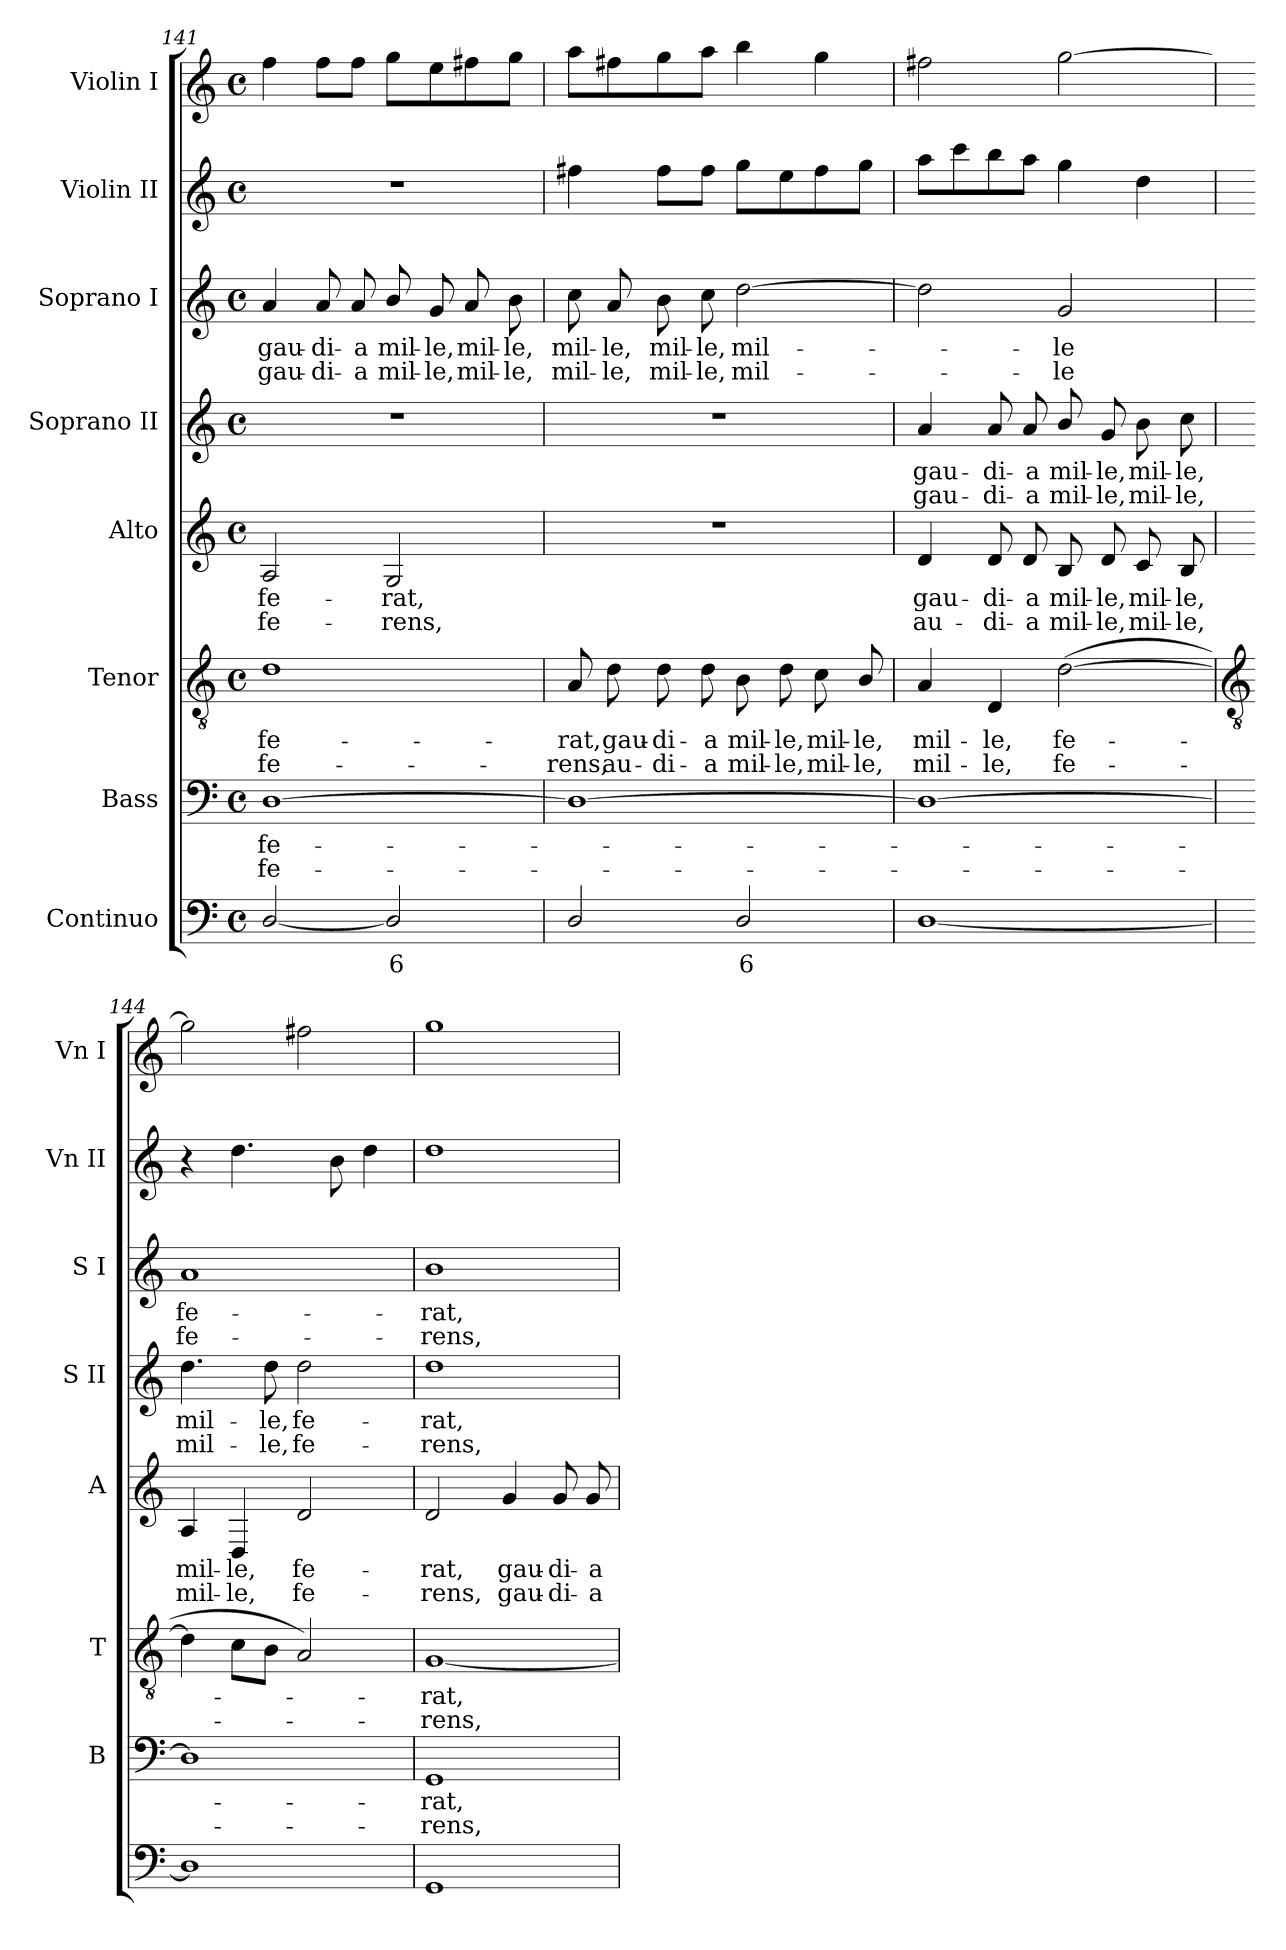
**kern	**text	**kern	**text	**text	**kern	**text	**text	**kern	**text	**text	**kern	**text	**text	**kern	**text	**text	**kern	**kern
*part8	*part8	*part7	*part7	*part7	*part6	*part6	*part6	*part5	*part5	*part5	*part4	*part4	*part4	*part3	*part3	*part3	*part2	*part1
*staff8	*staff8	*staff7	*staff7	*staff7	*staff6	*staff6	*staff6	*staff5	*staff5	*staff5	*staff4	*staff4	*staff4	*staff3	*staff3	*staff3	*staff2	*staff1
*I"Continuo	*	*I"Bass	*	*	*I"Tenor	*	*	*I"Alto	*	*	*I"Soprano II	*	*	*I"Soprano I	*	*	*I"Violin II	*I"Violin I
*	*	*I'B	*	*	*I'T	*	*	*I'A	*	*	*I'S II	*	*	*I'S I	*	*	*I'Vn II	*I'Vn I
*clefF4	*	*clefF4	*	*	*clefGv2	*	*	*clefG2	*	*	*clefG2	*	*	*clefG2	*	*	*clefG2	*clefG2
*k[]	*	*k[]	*	*	*k[]	*	*	*k[]	*	*	*k[]	*	*	*k[]	*	*	*k[]	*k[]
*C:	*	*C:	*	*	*C:	*	*	*C:	*	*	*C:	*	*	*C:	*	*	*C:	*C:
*M4/4	*	*M4/4	*	*	*M4/4	*	*	*M4/4	*	*	*M4/4	*	*	*M4/4	*	*	*M4/4	*M4/4
*met(c)	*	*met(c)	*	*	*met(c)	*	*	*met(c)	*	*	*met(c)	*	*	*met(c)	*	*	*met(c)	*met(c)
=141	=141	=141	=141	=141	=141	=141	=141	=141	=141	=141	=141	=141	=141	=141	=141	=141	=141	=141
!	!	!	!LO:LY:b	!LO:LY:b	!	!LO:LY:b	!LO:LY:b	!	!LO:LY:b	!LO:LY:b	!	!	!	!	!LO:LY:b	!LO:LY:b	!	!
[2D/	.	[1D	fe-	fe-	1d	fe-	-fe-	2A	fe-	-fe-	1r	.	.	4a	gau-	-gau-	1r	4ff
!	!	!	!	!	!	!	!	!	!	!	!	!	!	!	!LO:LY:b	!LO:LY:b	!	!
.	.	.	.	.	.	.	.	.	.	.	.	.	.	8a	-di-	-di-	.	8ffL
!	!	!	!	!	!	!	!	!	!	!	!	!	!	!	!LO:LY:b	!LO:LY:b	!	!
.	.	.	.	.	.	.	.	.	.	.	.	.	.	8a	-a	a	.	8ffJ
!	!LO:LY:b	!	!	!	!	!	!	!	!LO:LY:b	!LO:LY:b	!	!	!	!	!LO:LY:b	!LO:LY:b	!	!
2D/]	6	.	.	.	.	.	.	2G	-rat,	rens,	.	.	.	8b/	mil-	-mil-	.	8ggL
!	!	!	!	!	!	!	!	!	!	!	!	!	!	!	!LO:LY:b	!LO:LY:b	!	!
.	.	.	.	.	.	.	.	.	.	.	.	.	.	8g	-le,	le,	.	8ee
!	!	!	!	!	!	!	!	!	!	!	!	!	!	!	!LO:LY:b	!LO:LY:b	!	!
.	.	.	.	.	.	.	.	.	.	.	.	.	.	8a	mil-	-mil-	.	8ff#X
!	!	!	!	!	!	!	!	!	!	!	!	!	!	!	!LO:LY:b	!LO:LY:b	!	!
.	.	.	.	.	.	.	.	.	.	.	.	.	.	8b	-le,	le,	.	8ggJ
=142	=142	=142	=142	=142	=142	=142	=142	=142	=142	=142	=142	=142	=142	=142	=142	=142	=142	=142
!	!	!	!	!	!	!LO:LY:b	!LO:LY:b	!	!	!	!	!	!	!	!LO:LY:b	!LO:LY:b	!	!
2D/	.	1D_	.	.	8A	-rat,	rens,	1r	.	.	1r	.	.	8cc	mil-	-mil-	4ff#X	8aaL
!	!	!	!	!	!	!LO:LY:b	!LO:LY:b	!	!	!	!	!	!	!	!LO:LY:b	!LO:LY:b	!	!
.	.	.	.	.	8d	gau-	-au-	.	.	.	.	.	.	8a	-le,	le,	.	8ff#X
!	!	!	!	!	!	!LO:LY:b	!LO:LY:b	!	!	!	!	!	!	!	!LO:LY:b	!LO:LY:b	!	!
.	.	.	.	.	8d	-di-	-di-	.	.	.	.	.	.	8b	mil-	-mil-	8ff#L	8gg
!	!	!	!	!	!	!LO:LY:b	!LO:LY:b	!	!	!	!	!	!	!	!LO:LY:b	!LO:LY:b	!	!
.	.	.	.	.	8d	-a	a	.	.	.	.	.	.	8cc	-le,	le,	8ff#J	8aaJ
!	!LO:LY:b	!	!	!	!	!LO:LY:b	!LO:LY:b	!	!	!	!	!	!	!	!LO:LY:b	!LO:LY:b	!	!
2D/	6	.	.	.	8B	mil-	-mil-	.	.	.	.	.	.	[2dd	mil-	mil-	8ggL	4bb
!	!	!	!	!	!	!LO:LY:b	!LO:LY:b	!	!	!	!	!	!	!	!	!	!	!
.	.	.	.	.	8d	-le,	le,	.	.	.	.	.	.	.	.	.	8ee	.
!	!	!	!	!	!	!LO:LY:b	!LO:LY:b	!	!	!	!	!	!	!	!	!	!	!
.	.	.	.	.	8c	mil-	-mil-	.	.	.	.	.	.	.	.	.	8ff#	4gg
!	!	!	!	!	!	!LO:LY:b	!LO:LY:b	!	!	!	!	!	!	!	!	!	!	!
.	.	.	.	.	8B/	-le,	le,	.	.	.	.	.	.	.	.	.	8ggJ	.
=143	=143	=143	=143	=143	=143	=143	=143	=143	=143	=143	=143	=143	=143	=143	=143	=143	=143	=143
!	!	!	!	!	!	!LO:LY:b	!LO:LY:b	!	!LO:LY:b	!LO:LY:b	!	!LO:LY:b	!LO:LY:b	!	!	!	!	!
[1D/	.	1D_	.	.	4A	mil-	-mil-	4d	gau-	-au-	4a	gau-	-gau-	2dd]	.	.	8aaL	2ff#X
.	.	.	.	.	.	.	.	.	.	.	.	.	.	.	.	.	8ccc	.
!	!	!	!	!	!	!LO:LY:b	!LO:LY:b	!	!LO:LY:b	!LO:LY:b	!	!LO:LY:b	!LO:LY:b	!	!	!	!	!
.	.	.	.	.	4D	-le,	le,	8d	-di-	-di-	8a	-di-	-di-	.	.	.	8bb	.
!	!	!	!	!	!	!	!	!	!LO:LY:b	!LO:LY:b	!	!LO:LY:b	!LO:LY:b	!	!	!	!	!
.	.	.	.	.	.	.	.	8d	-a	a	8a	-a	a	.	.	.	8aaJ	.
!	!	!	!	!	!	!LO:LY:b	!LO:LY:b	!	!LO:LY:b	!LO:LY:b	!	!LO:LY:b	!LO:LY:b	!	!LO:LY:b	!LO:LY:b	!	!
.	.	.	.	.	(>[2d	fe-	fe-	8B	mil-	-mil-	8b/	mil-	-mil-	2g	le	le	4gg	[2gg
!	!	!	!	!	!	!	!	!	!LO:LY:b	!LO:LY:b	!	!LO:LY:b	!LO:LY:b	!	!	!	!	!
.	.	.	.	.	.	.	.	8d	-le,	le,	8g	-le,	le,	.	.	.	.	.
!	!	!	!	!	!	!	!	!	!LO:LY:b	!LO:LY:b	!	!LO:LY:b	!LO:LY:b	!	!	!	!	!
.	.	.	.	.	.	.	.	8c	mil-	-mil-	8b	mil-	-mil-	.	.	.	4dd	.
!	!	!	!	!	!	!	!	!	!LO:LY:b	!LO:LY:b	!	!LO:LY:b	!LO:LY:b	!	!	!	!	!
.	.	.	.	.	.	.	.	8B	-le,	le,	8cc	-le,	le,	.	.	.	.	.
!!LO:LB:g=z
=144	=144	=144	=144	=144	=144	=144	=144	=144	=144	=144	=144	=144	=144	=144	=144	=144	=144	=144
*	*	*	*	*	*clefGv2	*	*	*	*	*	*	*	*	*	*	*	*	*
!	!	!	!	!	!	!	!	!	!LO:LY:b	!LO:LY:b	!	!LO:LY:b	!LO:LY:b	!	!LO:LY:b	!LO:LY:b	!	!
1D]	.	1D]	.	.	4d]	.	.	4A	mil-	-mil-	4.dd	mil-	-mil-	1a	fe-	-fe-	4r	2gg]
!	!	!	!	!	!	!	!	!	!LO:LY:b	!LO:LY:b	!	!	!	!	!	!	!	!
.	.	.	.	.	8cL	.	.	4D	-le,	le,	.	.	.	.	.	.	4.dd	.
!	!	!	!	!	!	!	!	!	!	!	!	!LO:LY:b	!LO:LY:b	!	!	!	!	!
.	.	.	.	.	8BJ	.	.	.	.	.	8dd	-le,	le,	.	.	.	.	.
!	!	!	!	!	!	!	!	!	!LO:LY:b	!LO:LY:b	!	!LO:LY:b	!LO:LY:b	!	!	!	!	!
.	.	.	.	.	2A)	.	.	2d	fe-	-fe-	2dd	fe-	-fe-	.	.	.	.	2ff#X
.	.	.	.	.	.	.	.	.	.	.	.	.	.	.	.	.	8b	.
.	.	.	.	.	.	.	.	.	.	.	.	.	.	.	.	.	4dd	.
=145	=145	=145	=145	=145	=145	=145	=145	=145	=145	=145	=145	=145	=145	=145	=145	=145	=145	=145
!	!	!	!LO:LY:b	!LO:LY:b	!	!LO:LY:b	!LO:LY:b	!	!LO:LY:b	!LO:LY:b	!	!LO:LY:b	!LO:LY:b	!	!LO:LY:b	!LO:LY:b	!	!
1GG	.	1GG	rat,	rens,	[1G	rat,	rens,	2d	-rat,	rens,	1dd	-rat,	rens,	1b	-rat,	rens,	1dd	1gg
!	!	!	!	!	!	!	!	!	!LO:LY:b	!LO:LY:b	!	!	!	!	!	!	!	!
.	.	.	.	.	.	.	.	4g	gau-	-gau-	.	.	.	.	.	.	.	.
!	!	!	!	!	!	!	!	!	!LO:LY:b	!LO:LY:b	!	!	!	!	!	!	!	!
.	.	.	.	.	.	.	.	8g	-di-	-di-	.	.	.	.	.	.	.	.
!	!	!	!	!	!	!	!	!	!LO:LY:b	!LO:LY:b	!	!	!	!	!	!	!	!
.	.	.	.	.	.	.	.	8g	-a	a	.	.	.	.	.	.	.	.
=	=	=	=	=	=	=	=	=	=	=	=	=	=	=	=	=	=	=
*-	*-	*-	*-	*-	*-	*-	*-	*-	*-	*-	*-	*-	*-	*-	*-	*-	*-	*-
